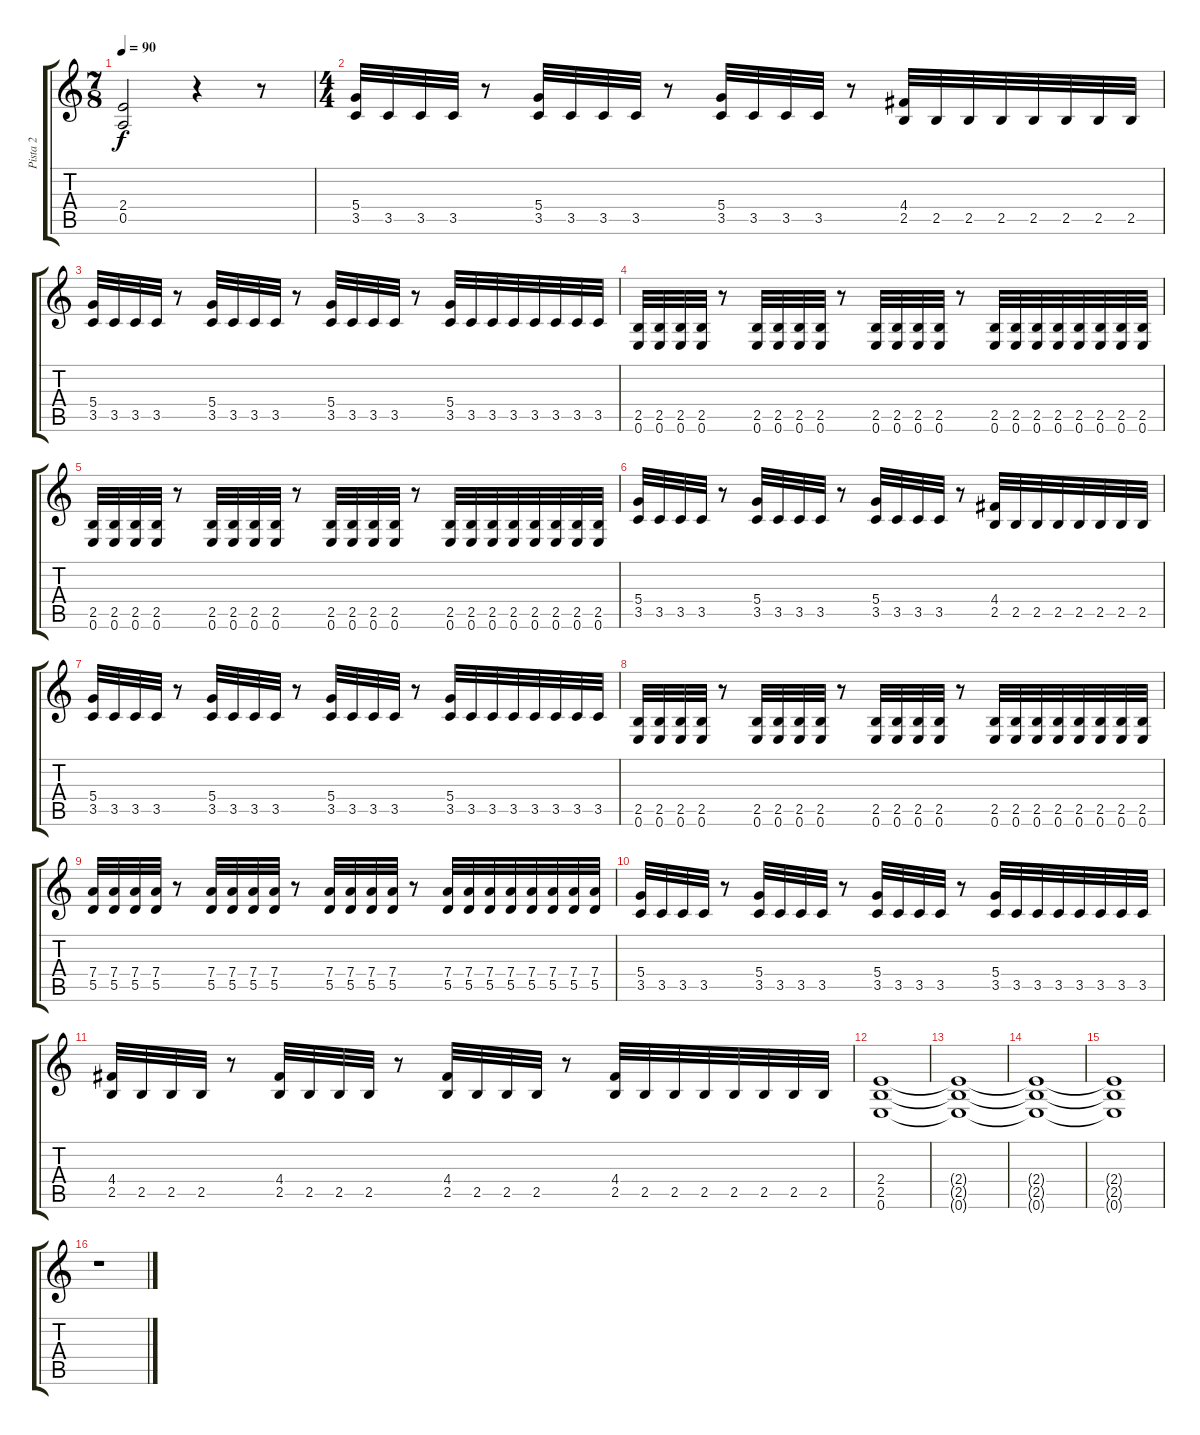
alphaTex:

\track ("Pista 2" "Pista 2") {instrument overdrivenguitar}
\staff {score tabs}
\tuning (E4 B3 G3 D3 A2 E2) {hide}
\ts (7 8)
\tempo 90
\clef g2
\ks c
(2.4{t} 0.5{t}).2{dy f} r.4 r.8 |
\ts (4 4)
(5.4 3.5).32{volume 10} 3.5.32 3.5.32 3.5.32 r.8 (5.4 3.5).32 3.5.32 3.5.32 3.5.32 r.8 (5.4 3.5).32 3.5.32 3.5.32 3.5.32 r.8 (4.4 2.5).32 2.5.32 2.5.32 2.5.32 2.5.32 2.5.32 2.5.32 2.5.32 |
(5.4 3.5).32 3.5.32 3.5.32 3.5.32 r.8 (5.4 3.5).32 3.5.32 3.5.32 3.5.32 r.8 (5.4 3.5).32 3.5.32 3.5.32 3.5.32 r.8 (5.4 3.5).32 3.5.32 3.5.32 3.5.32 3.5.32 3.5.32 3.5.32 3.5.32 |
(2.5 0.6).32 (2.5 0.6).32 (2.5 0.6).32 (2.5 0.6).32 r.8 (2.5 0.6).32 (2.5 0.6).32 (2.5 0.6).32 (2.5 0.6).32 r.8 (2.5 0.6).32 (2.5 0.6).32 (2.5 0.6).32 (2.5 0.6).32 r.8 (2.5 0.6).32 (2.5 0.6).32 (2.5 0.6).32 (2.5 0.6).32 (2.5 0.6).32 (2.5 0.6).32 (2.5 0.6).32 (2.5 0.6).32 |
(2.5 0.6).32 (2.5 0.6).32 (2.5 0.6).32 (2.5 0.6).32 r.8 (2.5 0.6).32 (2.5 0.6).32 (2.5 0.6).32 (2.5 0.6).32 r.8 (2.5 0.6).32 (2.5 0.6).32 (2.5 0.6).32 (2.5 0.6).32 r.8 (2.5 0.6).32 (2.5 0.6).32 (2.5 0.6).32 (2.5 0.6).32 (2.5 0.6).32 (2.5 0.6).32 (2.5 0.6).32 (2.5 0.6).32 |
(5.4 3.5).32{volume 10} 3.5.32 3.5.32 3.5.32 r.8 (5.4 3.5).32 3.5.32 3.5.32 3.5.32 r.8 (5.4 3.5).32 3.5.32 3.5.32 3.5.32 r.8 (4.4 2.5).32 2.5.32 2.5.32 2.5.32 2.5.32 2.5.32 2.5.32 2.5.32 |
(5.4 3.5).32 3.5.32 3.5.32 3.5.32 r.8 (5.4 3.5).32 3.5.32 3.5.32 3.5.32 r.8 (5.4 3.5).32 3.5.32 3.5.32 3.5.32 r.8 (5.4 3.5).32 3.5.32 3.5.32 3.5.32 3.5.32 3.5.32 3.5.32 3.5.32 |
(2.5 0.6).32 (2.5 0.6).32 (2.5 0.6).32 (2.5 0.6).32 r.8 (2.5 0.6).32 (2.5 0.6).32 (2.5 0.6).32 (2.5 0.6).32 r.8 (2.5 0.6).32 (2.5 0.6).32 (2.5 0.6).32 (2.5 0.6).32 r.8 (2.5 0.6).32 (2.5 0.6).32 (2.5 0.6).32 (2.5 0.6).32 (2.5 0.6).32 (2.5 0.6).32 (2.5 0.6).32 (2.5 0.6).32 |
(7.4 5.5).32 (7.4 5.5).32 (7.4 5.5).32 (7.4 5.5).32 r.8 (7.4 5.5).32 (7.4 5.5).32 (7.4 5.5).32 (7.4 5.5).32 r.8 (7.4 5.5).32 (7.4 5.5).32 (7.4 5.5).32 (7.4 5.5).32 r.8 (7.4 5.5).32 (7.4 5.5).32 (7.4 5.5).32 (7.4 5.5).32 (7.4 5.5).32 (7.4 5.5).32 (7.4 5.5).32 (7.4 5.5).32 |
(5.4 3.5).32 3.5.32 3.5.32 3.5.32 r.8 (5.4 3.5).32 3.5.32 3.5.32 3.5.32 r.8 (5.4 3.5).32 3.5.32 3.5.32 3.5.32 r.8 (5.4 3.5).32 3.5.32 3.5.32 3.5.32 3.5.32 3.5.32 3.5.32 3.5.32 |
(4.4 2.5).32{volume 10} 2.5.32 2.5.32 2.5.32 r.8 (4.4 2.5).32 2.5.32 2.5.32 2.5.32 r.8 (4.4 2.5).32 2.5.32 2.5.32 2.5.32 r.8 (4.4 2.5).32 2.5.32 2.5.32 2.5.32 2.5.32 2.5.32 2.5.32 2.5.32 |
(2.4 2.5 0.6).1{volume 4} |
(2.4{t} 2.5{t} 0.6{t}).1 |
(2.4{t} 2.5{t} 0.6{t}).1 |
(2.4{t} 2.5{t} 0.6{t}).1 |
r.1
